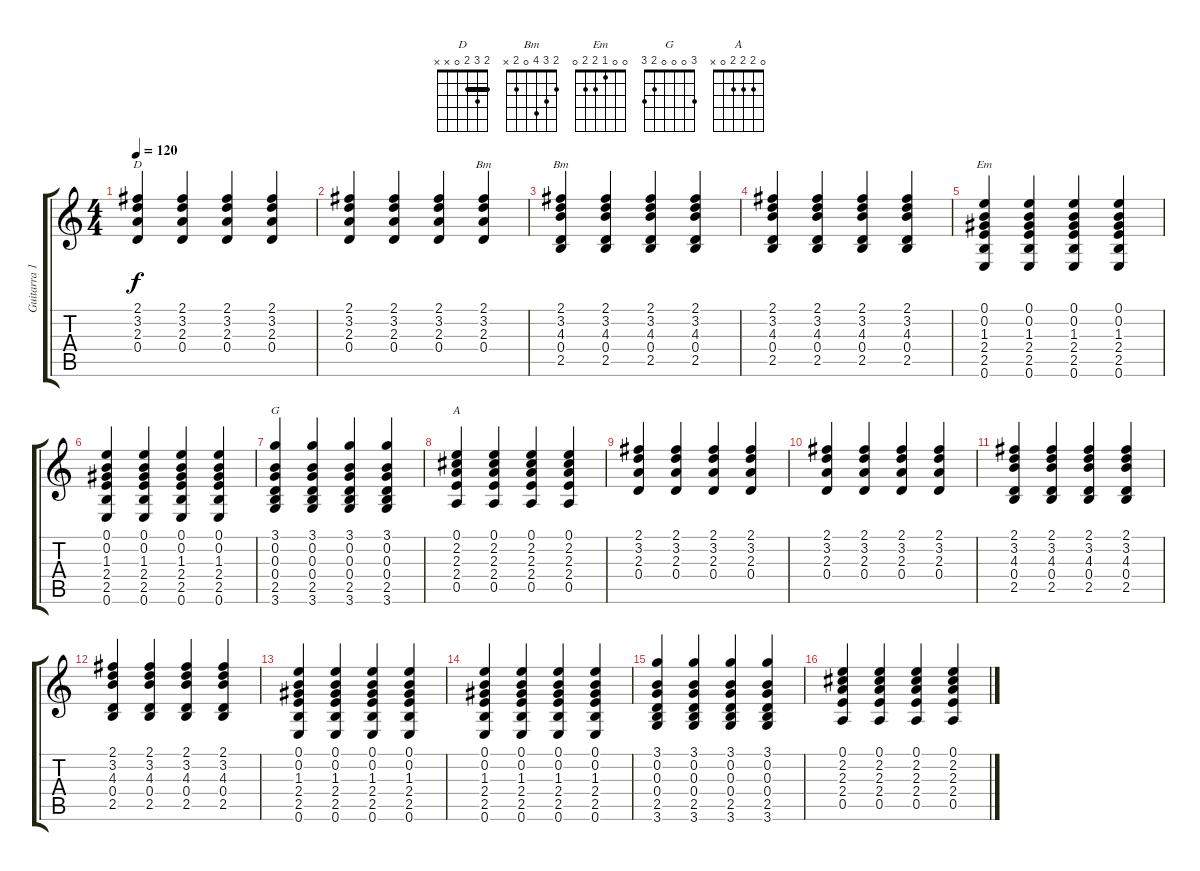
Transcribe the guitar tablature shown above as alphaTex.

\track ("Guitarra 1" "Guitarra 1") {instrument acousticguitarsteel}
\staff {score tabs}
\tuning (E4 B3 G3 D3 A2 E2) {hide}
\chord ("D" 2 3 2 0 x x) {barre 2}
\chord ("Bm" 11 12 11 13 14 x) {firstfret 11 barre 11}
\chord ("Bm" 2 3 4 0 2 x)
\chord ("Em" 0 0 1 2 2 0)
\chord ("G" 3 0 0 0 2 3)
\chord ("A" 0 2 2 2 0 x)
\ts (4 4)
\tempo 120
\clef g2
\ks c
(2.1 3.2 2.3 0.4).4{ch "D" dy f} (2.1 3.2 2.3 0.4).4 (2.1 3.2 2.3 0.4).4 (2.1 3.2 2.3 0.4).4 |
(2.1 3.2 2.3 0.4).4 (2.1 3.2 2.3 0.4).4 (2.1 3.2 2.3 0.4).4 (2.1 3.2 2.3 0.4).4{ch "Bm"} |
(2.1 3.2 4.3 0.4 2.5).4{ch "Bm"} (2.1 3.2 4.3 0.4 2.5).4 (2.1 3.2 4.3 0.4 2.5).4 (2.1 3.2 4.3 0.4 2.5).4 |
(2.1 3.2 4.3 0.4 2.5).4 (2.1 3.2 4.3 0.4 2.5).4 (2.1 3.2 4.3 0.4 2.5).4 (2.1 3.2 4.3 0.4 2.5).4 |
(0.1 0.2 1.3 2.4 2.5 0.6).4{ch "Em"} (0.1 0.2 1.3 2.4 2.5 0.6).4 (0.1 0.2 1.3 2.4 2.5 0.6).4 (0.1 0.2 1.3 2.4 2.5 0.6).4 |
(0.1 0.2 1.3 2.4 2.5 0.6).4 (0.1 0.2 1.3 2.4 2.5 0.6).4 (0.1 0.2 1.3 2.4 2.5 0.6).4 (0.1 0.2 1.3 2.4 2.5 0.6).4 |
(3.1 0.2 0.3 0.4 2.5 3.6).4{ch "G"} (3.1 0.2 0.3 0.4 2.5 3.6).4 (3.1 0.2 0.3 0.4 2.5 3.6).4 (3.1 0.2 0.3 0.4 2.5 3.6).4 |
(0.1 2.2 2.3 2.4 0.5).4{ch "A"} (0.1 2.2 2.3 2.4 0.5).4 (0.1 2.2 2.3 2.4 0.5).4 (0.1 2.2 2.3 2.4 0.5).4 |
(2.1 3.2 2.3 0.4).4 (2.1 3.2 2.3 0.4).4 (2.1 3.2 2.3 0.4).4 (2.1 3.2 2.3 0.4).4 |
(2.1 3.2 2.3 0.4).4 (2.1 3.2 2.3 0.4).4 (2.1 3.2 2.3 0.4).4 (2.1 3.2 2.3 0.4).4 |
(2.1 3.2 4.3 0.4 2.5).4 (2.1 3.2 4.3 0.4 2.5).4 (2.1 3.2 4.3 0.4 2.5).4 (2.1 3.2 4.3 0.4 2.5).4 |
(2.1 3.2 4.3 0.4 2.5).4 (2.1 3.2 4.3 0.4 2.5).4 (2.1 3.2 4.3 0.4 2.5).4 (2.1 3.2 4.3 0.4 2.5).4 |
(0.1 0.2 1.3 2.4 2.5 0.6).4 (0.1 0.2 1.3 2.4 2.5 0.6).4 (0.1 0.2 1.3 2.4 2.5 0.6).4 (0.1 0.2 1.3 2.4 2.5 0.6).4 |
(0.1 0.2 1.3 2.4 2.5 0.6).4 (0.1 0.2 1.3 2.4 2.5 0.6).4 (0.1 0.2 1.3 2.4 2.5 0.6).4 (0.1 0.2 1.3 2.4 2.5 0.6).4 |
(3.1 0.2 0.3 0.4 2.5 3.6).4 (3.1 0.2 0.3 0.4 2.5 3.6).4 (3.1 0.2 0.3 0.4 2.5 3.6).4 (3.1 0.2 0.3 0.4 2.5 3.6).4 |
(0.1 2.2 2.3 2.4 0.5).4 (0.1 2.2 2.3 2.4 0.5).4 (0.1 2.2 2.3 2.4 0.5).4 (0.1 2.2 2.3 2.4 0.5).4
